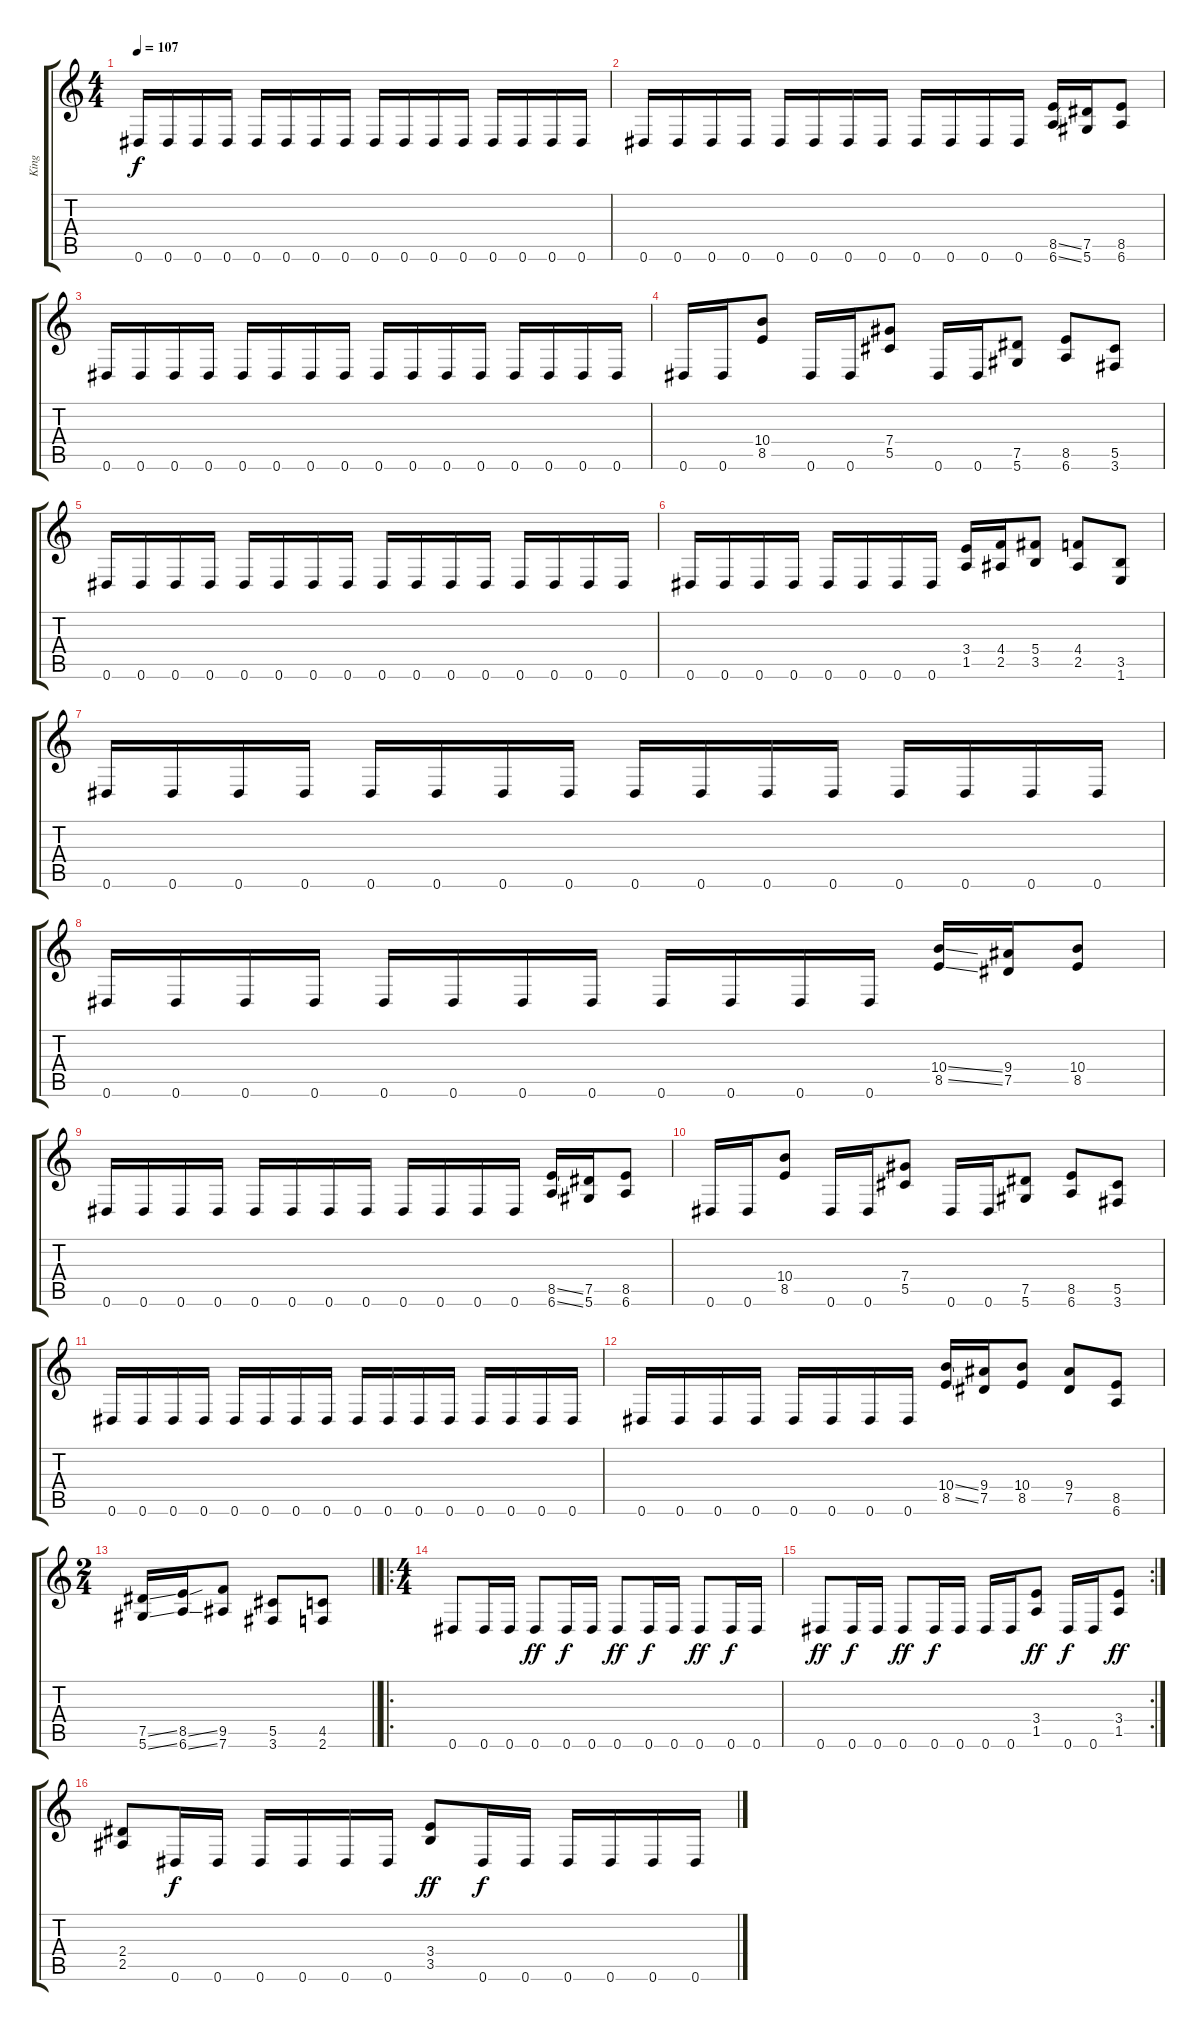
\track ("King" "King") {instrument distortionguitar}
\staff {score tabs}
\tuning (Eb4 Bb3 Gb3 Db3 Ab2 Eb2) {hide}
\ts (4 4)
\tempo 107
\clef g2
\ks c
0.6.16{dy f} 0.6.16 0.6.16 0.6.16 0.6.16 0.6.16 0.6.16 0.6.16 0.6.16 0.6.16 0.6.16 0.6.16 0.6.16 0.6.16 0.6.16 0.6.16 |
0.6.16 0.6.16 0.6.16 0.6.16 0.6.16 0.6.16 0.6.16 0.6.16 0.6.16 0.6.16 0.6.16 0.6.16 (8.5{ss} 6.6{ss}).16 (7.5 5.6).16 (8.5 6.6).8 |
0.6.16 0.6.16 0.6.16 0.6.16 0.6.16 0.6.16 0.6.16 0.6.16 0.6.16 0.6.16 0.6.16 0.6.16 0.6.16 0.6.16 0.6.16 0.6.16 |
0.6.16 0.6.16 (10.4 8.5).8 0.6.16 0.6.16 (7.4 5.5).8 0.6.16 0.6.16 (7.5 5.6).8 (8.5 6.6).8 (5.5 3.6).8 |
0.6.16 0.6.16 0.6.16 0.6.16 0.6.16 0.6.16 0.6.16 0.6.16 0.6.16 0.6.16 0.6.16 0.6.16 0.6.16 0.6.16 0.6.16 0.6.16 |
0.6.16 0.6.16 0.6.16 0.6.16 0.6.16 0.6.16 0.6.16 0.6.16 (3.4 1.5).16 (4.4 2.5).16 (5.4 3.5).8 (4.4 2.5).8 (3.5 1.6).8 |
0.6.16 0.6.16 0.6.16 0.6.16 0.6.16 0.6.16 0.6.16 0.6.16 0.6.16 0.6.16 0.6.16 0.6.16 0.6.16 0.6.16 0.6.16 0.6.16 |
0.6.16 0.6.16 0.6.16 0.6.16 0.6.16 0.6.16 0.6.16 0.6.16 0.6.16 0.6.16 0.6.16 0.6.16 (10.4{ss} 8.5{ss}).16 (9.4 7.5).16 (10.4 8.5).8 |
0.6.16 0.6.16 0.6.16 0.6.16 0.6.16 0.6.16 0.6.16 0.6.16 0.6.16 0.6.16 0.6.16 0.6.16 (8.5{ss} 6.6{ss}).16 (7.5 5.6).16 (8.5 6.6).8 |
0.6.16 0.6.16 (10.4 8.5).8 0.6.16 0.6.16 (7.4 5.5).8 0.6.16 0.6.16 (7.5 5.6).8 (8.5 6.6).8 (5.5 3.6).8 |
0.6.16 0.6.16 0.6.16 0.6.16 0.6.16 0.6.16 0.6.16 0.6.16 0.6.16 0.6.16 0.6.16 0.6.16 0.6.16 0.6.16 0.6.16 0.6.16 |
0.6.16 0.6.16 0.6.16 0.6.16 0.6.16 0.6.16 0.6.16 0.6.16 (10.4{ss} 8.5{ss}).16 (9.4 7.5).16 (10.4 8.5).8 (9.4 7.5).8 (8.5 6.6).8 |
\ts (2 4)
\barLineRight lightlight
(7.5{ss} 5.6{ss}).16 (8.5{ss} 6.6{ss}).16 (9.5 7.6).8 (5.5 3.6).8 (4.5 2.6).8 |
\ro
\ts (4 4)
0.6.8 0.6.16 0.6.16 0.6.8{dy ff} 0.6.16{dy f} 0.6.16 0.6.8{dy ff} 0.6.16{dy f} 0.6.16 0.6.8{dy ff} 0.6.16{dy f} 0.6.16 |
\rc 2
0.6.8{dy ff} 0.6.16{dy f} 0.6.16 0.6.8{dy ff} 0.6.16{dy f} 0.6.16 0.6.16 0.6.16 (3.4 1.5).8{dy ff} 0.6.16{dy f} 0.6.16 (3.4 1.5).8{dy ff} |
(2.4 2.5).8 0.6.16{dy f} 0.6.16 0.6.16 0.6.16 0.6.16 0.6.16 (3.4 3.5).8{dy ff} 0.6.16{dy f} 0.6.16 0.6.16 0.6.16 0.6.16 0.6.16
